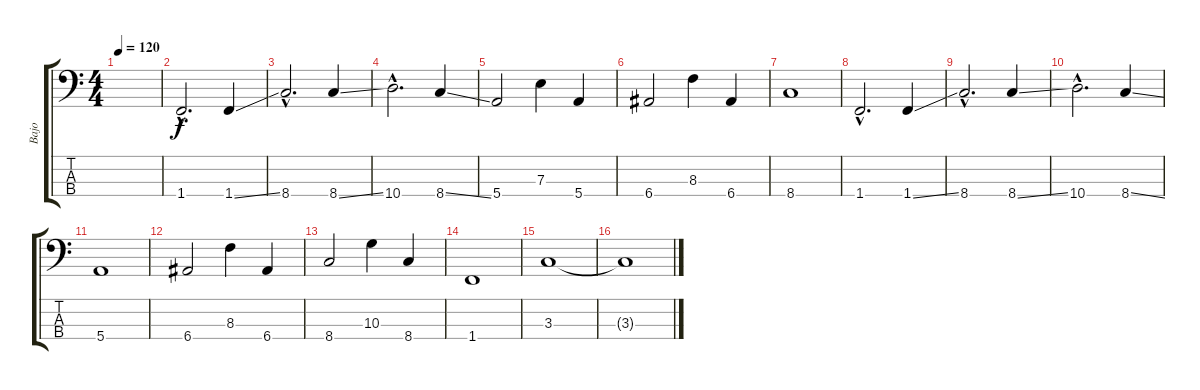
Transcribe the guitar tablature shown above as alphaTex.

\track ("Bajo" "Bajo") {instrument electricbassfinger}
\staff {score tabs}
\tuning (G2 D2 A1 E1) {hide}
\ts (4 4)
\tempo 120
\clef f4
\ks c
|
1.4{hac}.2{d} 1.4{ss}.4 |
8.4{hac}.2{d} 8.4{ss}.4 |
10.4{hac}.2{d} 8.4{ss}.4 |
5.4.2 7.3.4 5.4.4 |
6.4.2 8.3.4 6.4.4 |
8.4.1 |
1.4{hac}.2{d} 1.4{ss}.4 |
8.4{hac}.2{d} 8.4{ss}.4 |
10.4{hac}.2{d} 8.4{ss}.4 |
5.4.1 |
6.4.2 8.3.4 6.4.4 |
8.4.2 10.3.4 8.4.4 |
1.4.1 |
3.3.1 |
3.3{t}.1{dy f}
